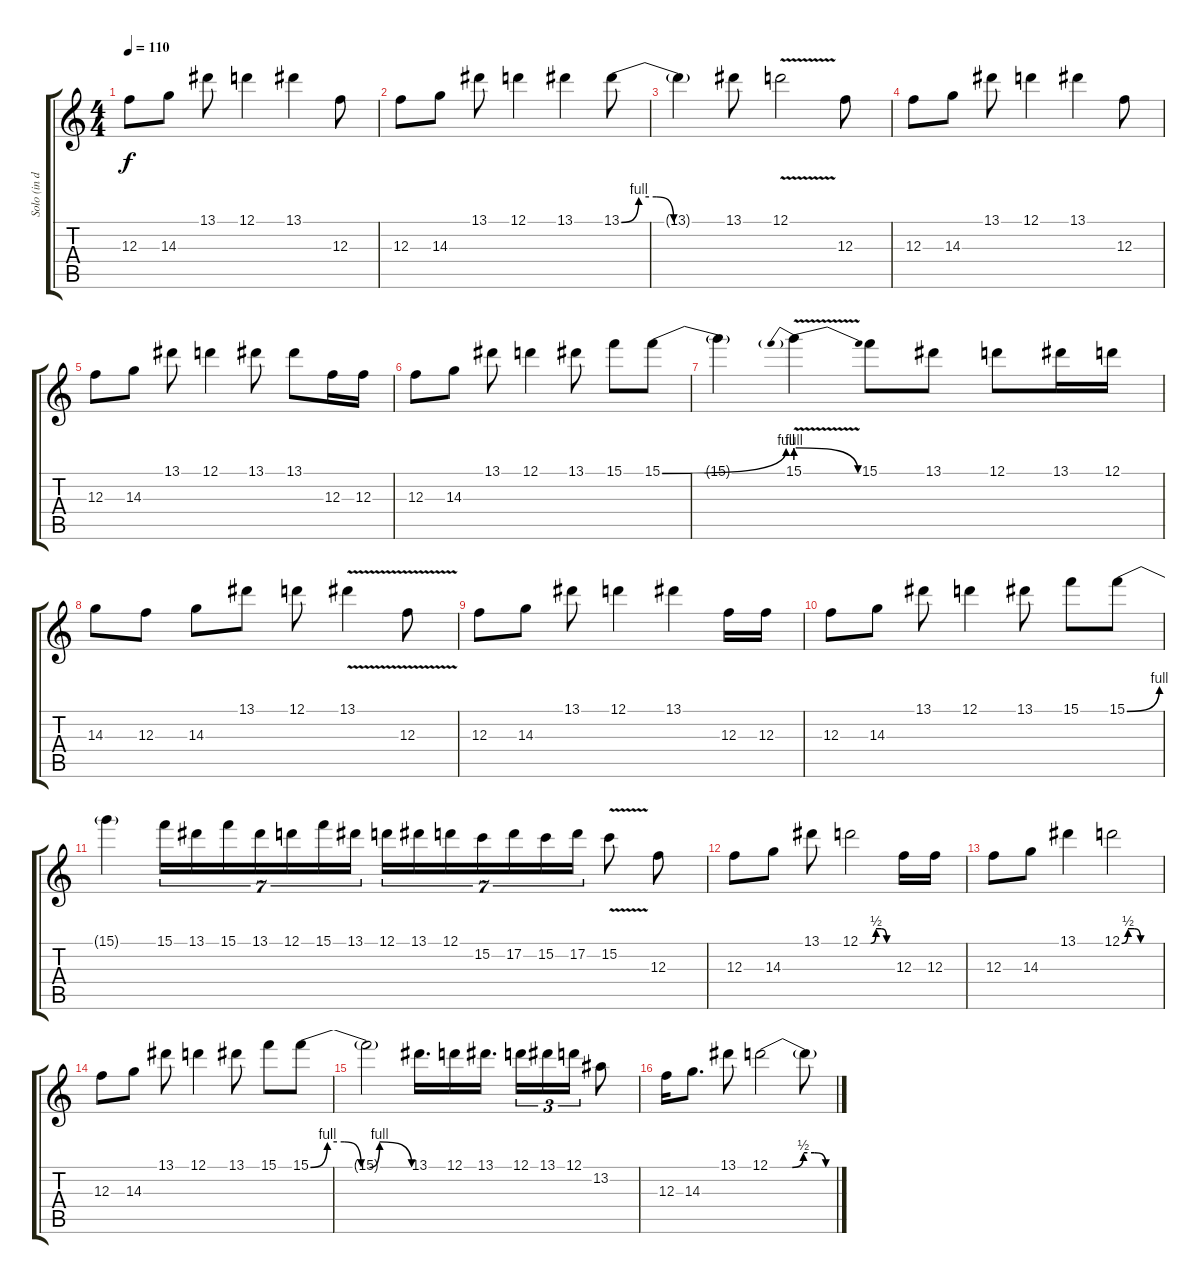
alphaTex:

\track ("Solo (in drop C)" "Solo (in d") {instrument distortionguitar}
\staff {score tabs}
\tuning (D4 A3 F3 C3 G2 C2) {hide}
\ts (4 4)
\tempo 110
\clef g2
\ks c
12.3.8{dy f} 14.3.8 13.1.8 12.1.4 13.1.4 12.3.8 |
12.3.8 14.3.8 13.1.8 12.1.4 13.1.4 13.1{be (custom 0 0 10 4 20 4 30 0 60 0)}.8 |
13.1{t}.4 13.1.8 12.1{v}.2 12.3.8 |
12.3.8 14.3.8 13.1.8 12.1.4 13.1.4 12.3.8 |
12.3.8 14.3.8 13.1.8 12.1.4 13.1.8 13.1.8 12.3.16 12.3.16 |
12.3.8 14.3.8 13.1.8 12.1.4 13.1.8 15.1.8 15.1{be (bend 0 0 60 4)}.8 |
15.1{t}.4 15.1{be (prebendrelease 0 4 60 0) v}.4 15.1.8 13.1.8 12.1.8 13.1.16 12.1.16 |
14.3.8 12.3.8 14.3.8 13.1.8 12.1.8 13.1{v}.4 12.3{v}.8 |
12.3.8 14.3.8 13.1.8 12.1.4 13.1.4 12.3.16 12.3.16 |
12.3.8 14.3.8 13.1.8 12.1.4 13.1.8 15.1.8 15.1{be (bend 0 0 60 4)}.8 |
15.1{t}.4 15.1.16{tu (7 4)} 13.1.16{tu (7 4)} 15.1.16{tu (7 4)} 13.1.16{tu (7 4)} 12.1.16{tu (7 4)} 15.1.16{tu (7 4)} 13.1.16{tu (7 4)} 12.1.16{tu (7 4)} 13.1.16{tu (7 4)} 12.1.16{tu (7 4)} 15.2.16{tu (7 4)} 17.2.16{tu (7 4)} 15.2.16{tu (7 4)} 17.2.16{tu (7 4)} 15.2{v}.8 12.3.8 |
12.3.8 14.3.8 13.1.8 12.1{be (custom 0 0 10 0 20 0 30 2 40 2 50 0 60 0)}.2 12.3.16 12.3.16 |
12.3.8 14.3.8 13.1.4 12.1{be (custom 0 0 10 2 20 2 30 0 60 0)}.2 |
12.3.8 14.3.8 13.1.8 12.1.4 13.1.8 15.1.8 15.1{be (custom 0 0 10 4 20 4 30 0 35 0 41 4 60 0)}.8 |
15.1{t}.2 13.1.16{d} 12.1.16 13.1.16{d} 12.1.16{tu (3 2)} 13.1.16{tu (3 2)} 12.1.16{tu (3 2)} 13.2.8 |
12.3.16 14.3.8{d} 13.1.8 12.1{be (custom 0 0 10 0 20 0 30 2 40 2 50 0 60 0)}.2 12.1{t}.8
